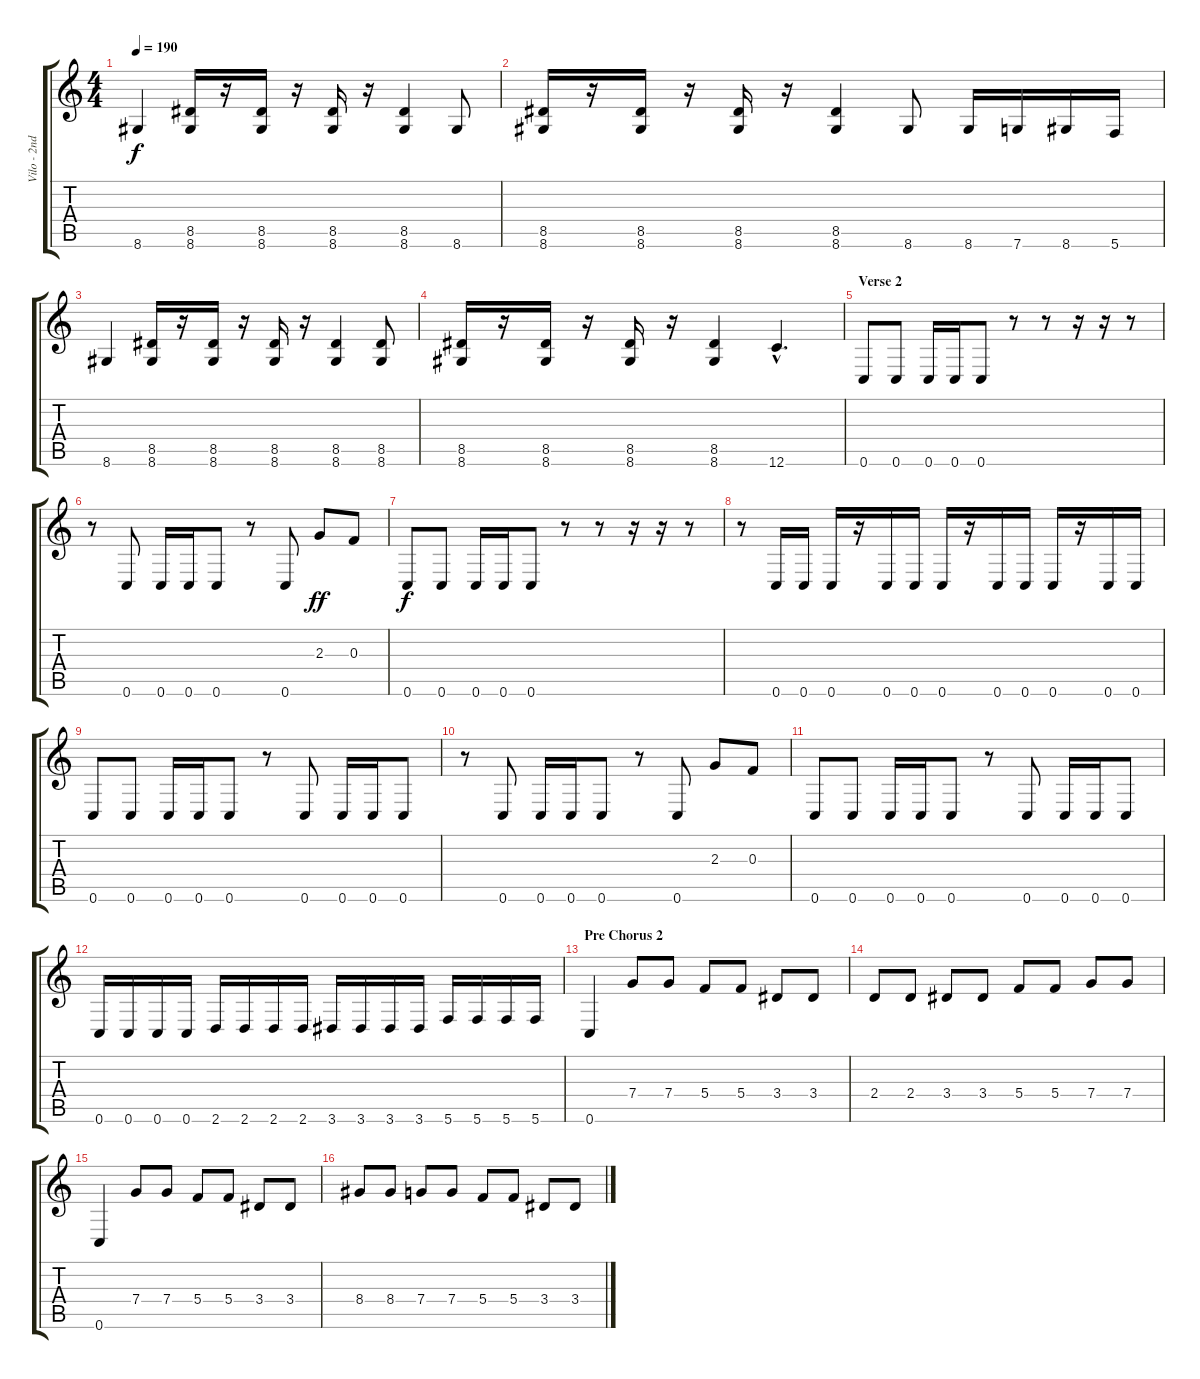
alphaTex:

\track ("Vilo - 2nd Guitar" "Vilo - 2nd") {instrument overdrivenguitar}
\staff {score tabs}
\tuning (D4 A3 F3 C3 G2 C2) {hide}
\ts (4 4)
\tempo 190
\clef g2
\ks c
8.6.4{dy f} (8.5 8.6).16 r.16 (8.5 8.6).16 r.16 (8.5 8.6).16 r.16 (8.5 8.6).4 8.6.8 |
(8.5 8.6).16 r.16 (8.5 8.6).16 r.16 (8.5 8.6).16 r.16 (8.5 8.6).4 8.6.8 8.6.16 7.6.16 8.6.16 5.6.16 |
8.6.4 (8.5 8.6).16 r.16 (8.5 8.6).16 r.16 (8.5 8.6).16 r.16 (8.5 8.6).4 (8.5 8.6).8 |
(8.5 8.6).16 r.16 (8.5 8.6).16 r.16 (8.5 8.6).16 r.16 (8.5 8.6).4 12.6{hac}.4{d} |
\section ("" "Verse 2")
0.6.8{volume 11 instrument overdrivenguitar} 0.6.8 0.6.16 0.6.16 0.6.8 r.8 r.8 r.16 r.16 r.8 |
r.8 0.6.8 0.6.16 0.6.16 0.6.8 r.8 0.6.8 2.3.8{dy ff} 0.3.8 |
0.6.8{dy f} 0.6.8 0.6.16 0.6.16 0.6.8 r.8 r.8 r.16 r.16 r.8 |
r.8 0.6.16 0.6.16 0.6.16 r.16 0.6.16 0.6.16 0.6.16 r.16 0.6.16 0.6.16 0.6.16 r.16 0.6.16 0.6.16 |
0.6.8 0.6.8 0.6.16 0.6.16 0.6.8 r.8 0.6.8 0.6.16 0.6.16 0.6.8 |
r.8 0.6.8 0.6.16 0.6.16 0.6.8 r.8 0.6.8 2.3.8 0.3.8 |
0.6.8 0.6.8 0.6.16 0.6.16 0.6.8 r.8 0.6.8 0.6.16 0.6.16 0.6.8 |
0.6.16 0.6.16 0.6.16 0.6.16 2.6.16 2.6.16 2.6.16 2.6.16 3.6.16 3.6.16 3.6.16 3.6.16 5.6.16 5.6.16 5.6.16 5.6.16 |
\section ("" "Pre Chorus 2")
0.6.4 7.4.8 7.4.8 5.4.8 5.4.8 3.4.8 3.4.8 |
2.4.8 2.4.8 3.4.8 3.4.8 5.4.8 5.4.8 7.4.8 7.4.8 |
0.6.4 7.4.8 7.4.8 5.4.8 5.4.8 3.4.8 3.4.8 |
8.4.8 8.4.8 7.4.8 7.4.8 5.4.8 5.4.8 3.4.8 3.4.8
